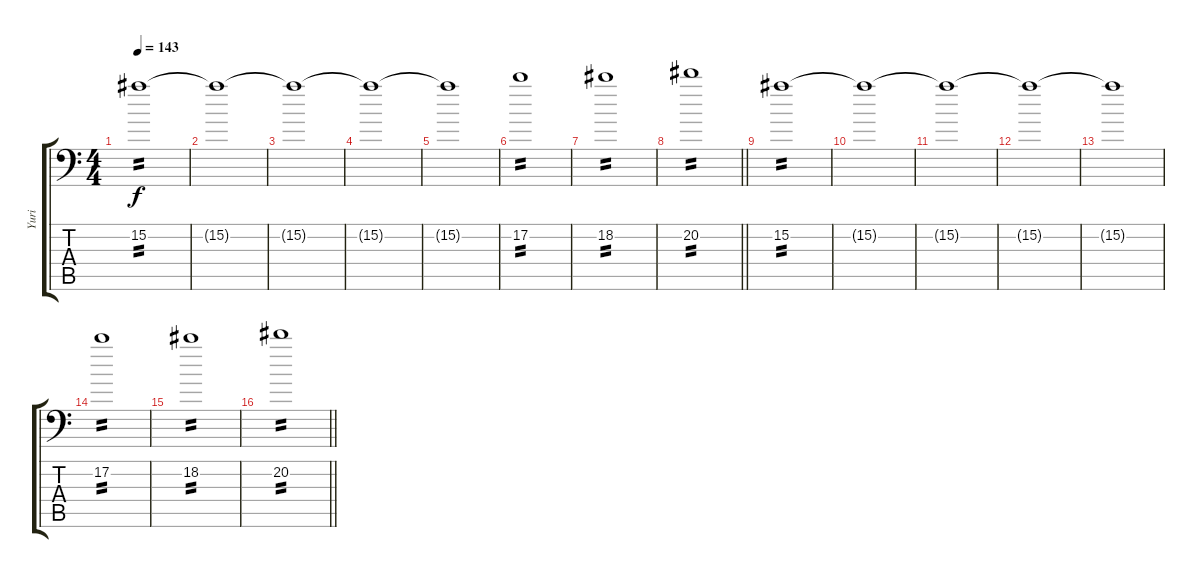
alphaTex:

\track ("Yuri" "Yuri") {instrument distortionguitar}
\staff {score tabs}
\tuning (C4 G3 Eb3 Bb2 F2 Bb1) {hide}
\ts (4 4)
\section ("" "")
\tempo 143
\clef f4
\ks c
15.2.1{tp 2 dy f} |
15.2{t}.1 |
15.2{t}.1 |
15.2{t}.1 |
15.2{t}.1 |
17.2.1{tp 2} |
18.2.1{tp 2} |
\barLineRight lightlight
20.2.1{tp 2} |
15.2.1{tp 2} |
15.2{t}.1 |
15.2{t}.1 |
15.2{t}.1 |
15.2{t}.1 |
17.2.1{tp 2} |
18.2.1{tp 2} |
\barLineRight lightlight
20.2.1{tp 2}
